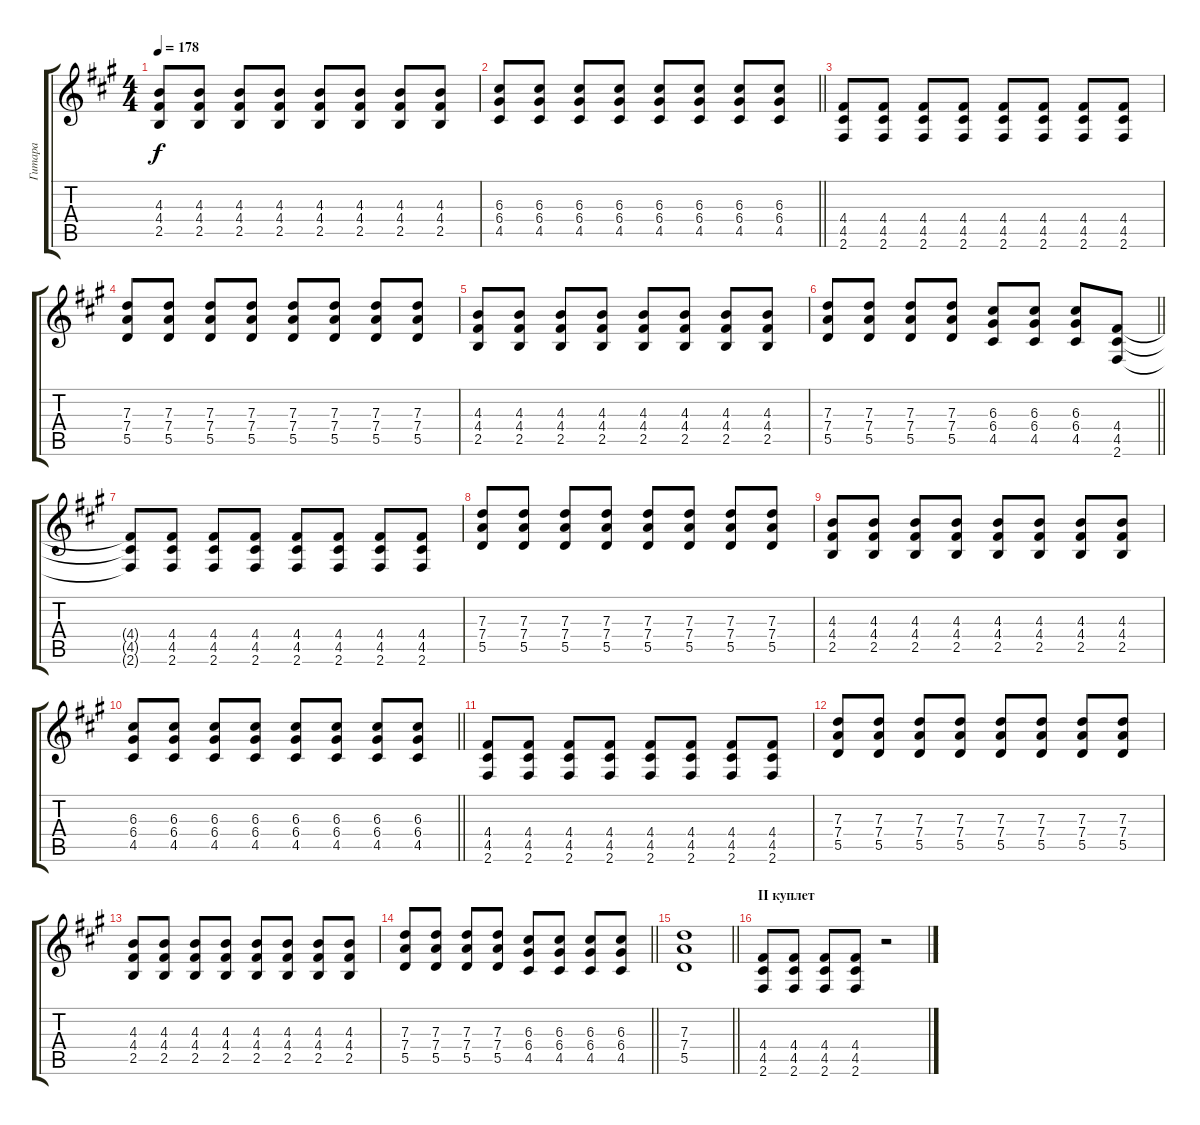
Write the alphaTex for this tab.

\track ("Гитара" "Гитара") {instrument distortionguitar}
\staff {score tabs}
\tuning (E4 B3 G3 D3 A2 E2) {hide}
\ts (4 4)
\tempo 178
\clef g2
\ks f#minor
(4.3 4.4 2.5).8{dy f} (4.3 4.4 2.5).8 (4.3 4.4 2.5).8 (4.3 4.4 2.5).8 (4.3 4.4 2.5).8 (4.3 4.4 2.5).8 (4.3 4.4 2.5).8 (4.3 4.4 2.5).8 |
\barLineRight lightlight
(6.3 6.4 4.5).8 (6.3 6.4 4.5).8 (6.3 6.4 4.5).8 (6.3 6.4 4.5).8 (6.3 6.4 4.5).8 (6.3 6.4 4.5).8 (6.3 6.4 4.5).8 (6.3 6.4 4.5).8 |
(4.4 4.5 2.6).8 (4.4 4.5 2.6).8 (4.4 4.5 2.6).8 (4.4 4.5 2.6).8 (4.4 4.5 2.6).8 (4.4 4.5 2.6).8 (4.4 4.5 2.6).8 (4.4 4.5 2.6).8 |
(7.3 7.4 5.5).8 (7.3 7.4 5.5).8 (7.3 7.4 5.5).8 (7.3 7.4 5.5).8 (7.3 7.4 5.5).8 (7.3 7.4 5.5).8 (7.3 7.4 5.5).8 (7.3 7.4 5.5).8 |
(4.3 4.4 2.5).8 (4.3 4.4 2.5).8 (4.3 4.4 2.5).8 (4.3 4.4 2.5).8 (4.3 4.4 2.5).8 (4.3 4.4 2.5).8 (4.3 4.4 2.5).8 (4.3 4.4 2.5).8 |
\barLineRight lightlight
(7.3 7.4 5.5).8 (7.3 7.4 5.5).8 (7.3 7.4 5.5).8 (7.3 7.4 5.5).8 (6.3 6.4 4.5).8 (6.3 6.4 4.5).8 (6.3 6.4 4.5).8 (4.4 4.5 2.6).8 |
(4.4{t} 4.5{t} 2.6{t}).8 (4.4 4.5 2.6).8 (4.4 4.5 2.6).8 (4.4 4.5 2.6).8 (4.4 4.5 2.6).8 (4.4 4.5 2.6).8 (4.4 4.5 2.6).8 (4.4 4.5 2.6).8 |
(7.3 7.4 5.5).8 (7.3 7.4 5.5).8 (7.3 7.4 5.5).8 (7.3 7.4 5.5).8 (7.3 7.4 5.5).8 (7.3 7.4 5.5).8 (7.3 7.4 5.5).8 (7.3 7.4 5.5).8 |
(4.3 4.4 2.5).8 (4.3 4.4 2.5).8 (4.3 4.4 2.5).8 (4.3 4.4 2.5).8 (4.3 4.4 2.5).8 (4.3 4.4 2.5).8 (4.3 4.4 2.5).8 (4.3 4.4 2.5).8 |
\barLineRight lightlight
(6.3 6.4 4.5).8 (6.3 6.4 4.5).8 (6.3 6.4 4.5).8 (6.3 6.4 4.5).8 (6.3 6.4 4.5).8 (6.3 6.4 4.5).8 (6.3 6.4 4.5).8 (6.3 6.4 4.5).8 |
(4.4 4.5 2.6).8 (4.4 4.5 2.6).8 (4.4 4.5 2.6).8 (4.4 4.5 2.6).8 (4.4 4.5 2.6).8 (4.4 4.5 2.6).8 (4.4 4.5 2.6).8 (4.4 4.5 2.6).8 |
(7.3 7.4 5.5).8 (7.3 7.4 5.5).8 (7.3 7.4 5.5).8 (7.3 7.4 5.5).8 (7.3 7.4 5.5).8 (7.3 7.4 5.5).8 (7.3 7.4 5.5).8 (7.3 7.4 5.5).8 |
(4.3 4.4 2.5).8 (4.3 4.4 2.5).8 (4.3 4.4 2.5).8 (4.3 4.4 2.5).8 (4.3 4.4 2.5).8 (4.3 4.4 2.5).8 (4.3 4.4 2.5).8 (4.3 4.4 2.5).8 |
\barLineRight lightlight
(7.3 7.4 5.5).8 (7.3 7.4 5.5).8 (7.3 7.4 5.5).8 (7.3 7.4 5.5).8 (6.3 6.4 4.5).8 (6.3 6.4 4.5).8 (6.3 6.4 4.5).8 (6.3 6.4 4.5).8 |
\barLineRight lightlight
(7.3 7.4 5.5).1 |
\section ("" "II куплет")
(4.4 4.5 2.6).8 (4.4 4.5 2.6).8 (4.4 4.5 2.6).8 (4.4 4.5 2.6).8 r.2
